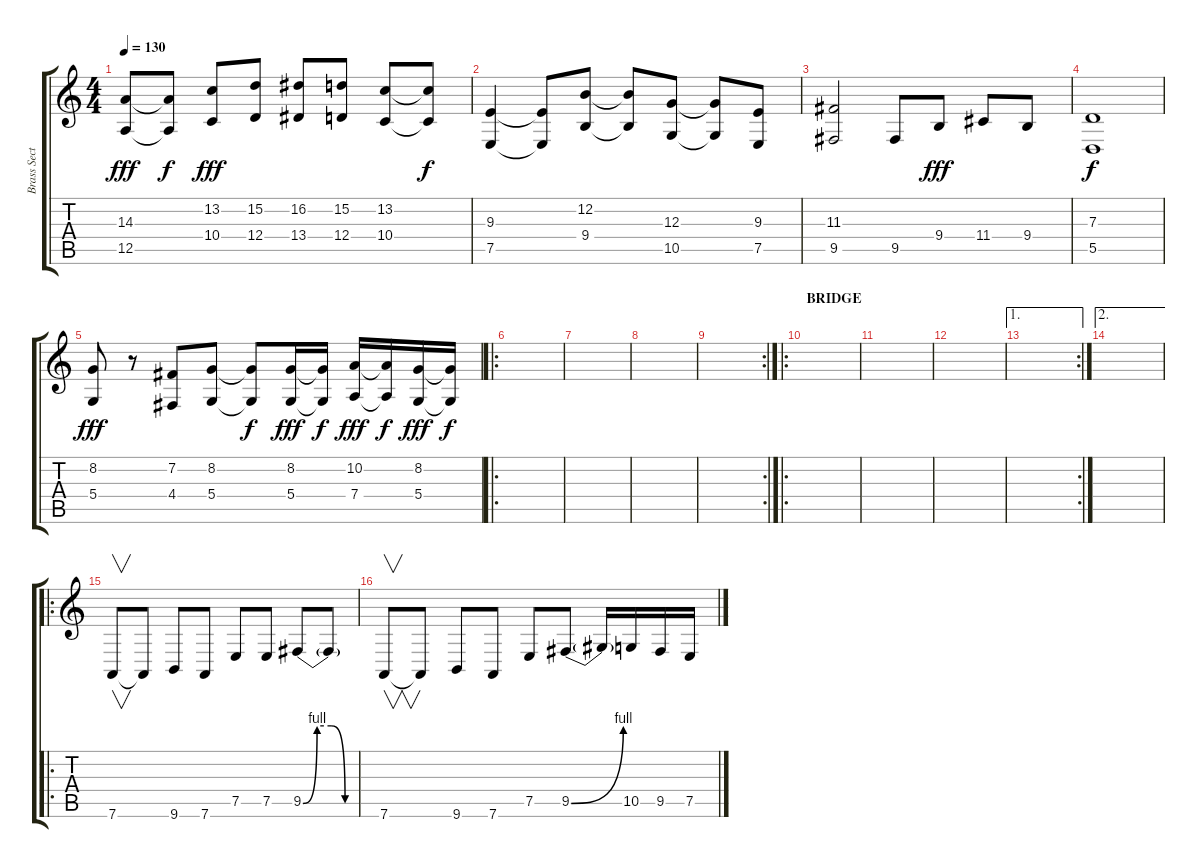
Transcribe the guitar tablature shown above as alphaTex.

\track ("Brass Section" "Brass Sect") {instrument brasssection}
\staff {score tabs}
\tuning (E4 B3 G3 D3 A2 D2) {hide}
\ts (4 4)
\tempo 130
\clef g2
\ks c
(14.3 12.5).8{dy fff instrument brasssection} (14.3{t} 12.5{t}).8{dy f} (13.2 10.4).8{dy fff} (15.2 12.4).8 (16.2 13.4).8 (15.2 12.4).8 (13.2 10.4).8 (13.2{t} 10.4{t}).8{dy f} |
(9.3 7.5).4{instrument altosax} (9.3{t} 7.5{t}).8 (12.2 9.4).8 (12.2{t} 9.4{t}).8 (12.3 10.5).8 (12.3{t} 10.5{t}).8 (9.3 7.5).8 |
(11.3 9.5).2 9.5.8 9.4.8{dy fff} 11.4.8 9.4.8 |
(7.3 5.5).1{dy f} |
(8.2 5.4).8{dy fff instrument trombone} r.8 (7.2 4.4).8 (8.2 5.4).8 (8.2{t} 5.4{t}).8{dy f} (8.2 5.4).16{dy fff} (8.2{t} 5.4{t}).16{dy f} (10.2 7.4).16{dy fff} (10.2{t} 7.4{t}).16{dy f} (8.2 5.4).16{dy fff} (8.2{t} 5.4{t}).16{dy f} |
\ro
|
|
|
\rc 2
|
\ro
\section ("" "BRIDGE")
|
|
|
\ae 1
\rc 2
|
\ae 2
|
\ro
7.6.8{v volume 16 instrument trombone} 7.6{t}.8 9.6.8 7.6.8 7.5.8 7.5.8 9.5{be (custom 0 0 15 4 30 4 45 0 60 0)}.8 9.5{t}.8 |
7.6.8{v} 7.6{t}.8 9.6.8 7.6.8 7.5.8 9.5{be (bend 0 0 60 4)}.8 9.5{t}.16 10.5.16 9.5.16 7.5.16
